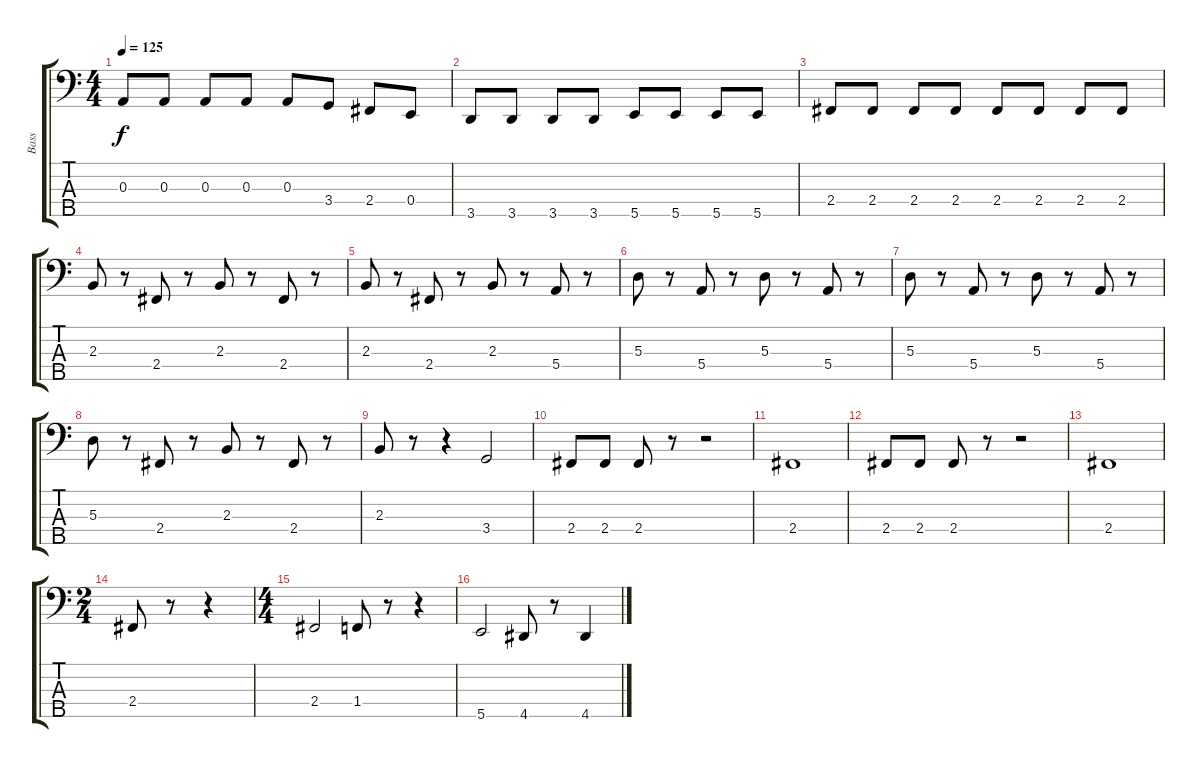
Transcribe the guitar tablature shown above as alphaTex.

\track ("Bass" "Bass") {instrument electricbassfinger}
\staff {score tabs}
\tuning (G2 D2 A1 E1 B0) {hide}
\ts (4 4)
\tempo 125
\clef f4
\ks c
0.3.8{dy f} 0.3.8 0.3.8 0.3.8 0.3.8 3.4.8 2.4.8 0.4.8 |
3.5.8 3.5.8 3.5.8 3.5.8 5.5.8 5.5.8 5.5.8 5.5.8 |
2.4.8 2.4.8 2.4.8 2.4.8 2.4.8 2.4.8 2.4.8 2.4.8 |
2.3.8 r.8 2.4.8 r.8 2.3.8 r.8 2.4.8 r.8 |
2.3.8 r.8 2.4.8 r.8 2.3.8 r.8 5.4.8 r.8 |
5.3.8 r.8 5.4.8 r.8 5.3.8 r.8 5.4.8 r.8 |
5.3.8 r.8 5.4.8 r.8 5.3.8 r.8 5.4.8 r.8 |
5.3.8 r.8 2.4.8 r.8 2.3.8 r.8 2.4.8 r.8 |
2.3.8 r.8 r.4 3.4.2 |
2.4.8 2.4.8 2.4.8 r.8 r.2 |
2.4.1 |
2.4.8 2.4.8 2.4.8 r.8 r.2 |
2.4.1 |
\ts (2 4)
2.4.8 r.8 r.4 |
\ts (4 4)
2.4.2 1.4.8 r.8 r.4 |
5.5.2 4.5.8 r.8 4.5.4
